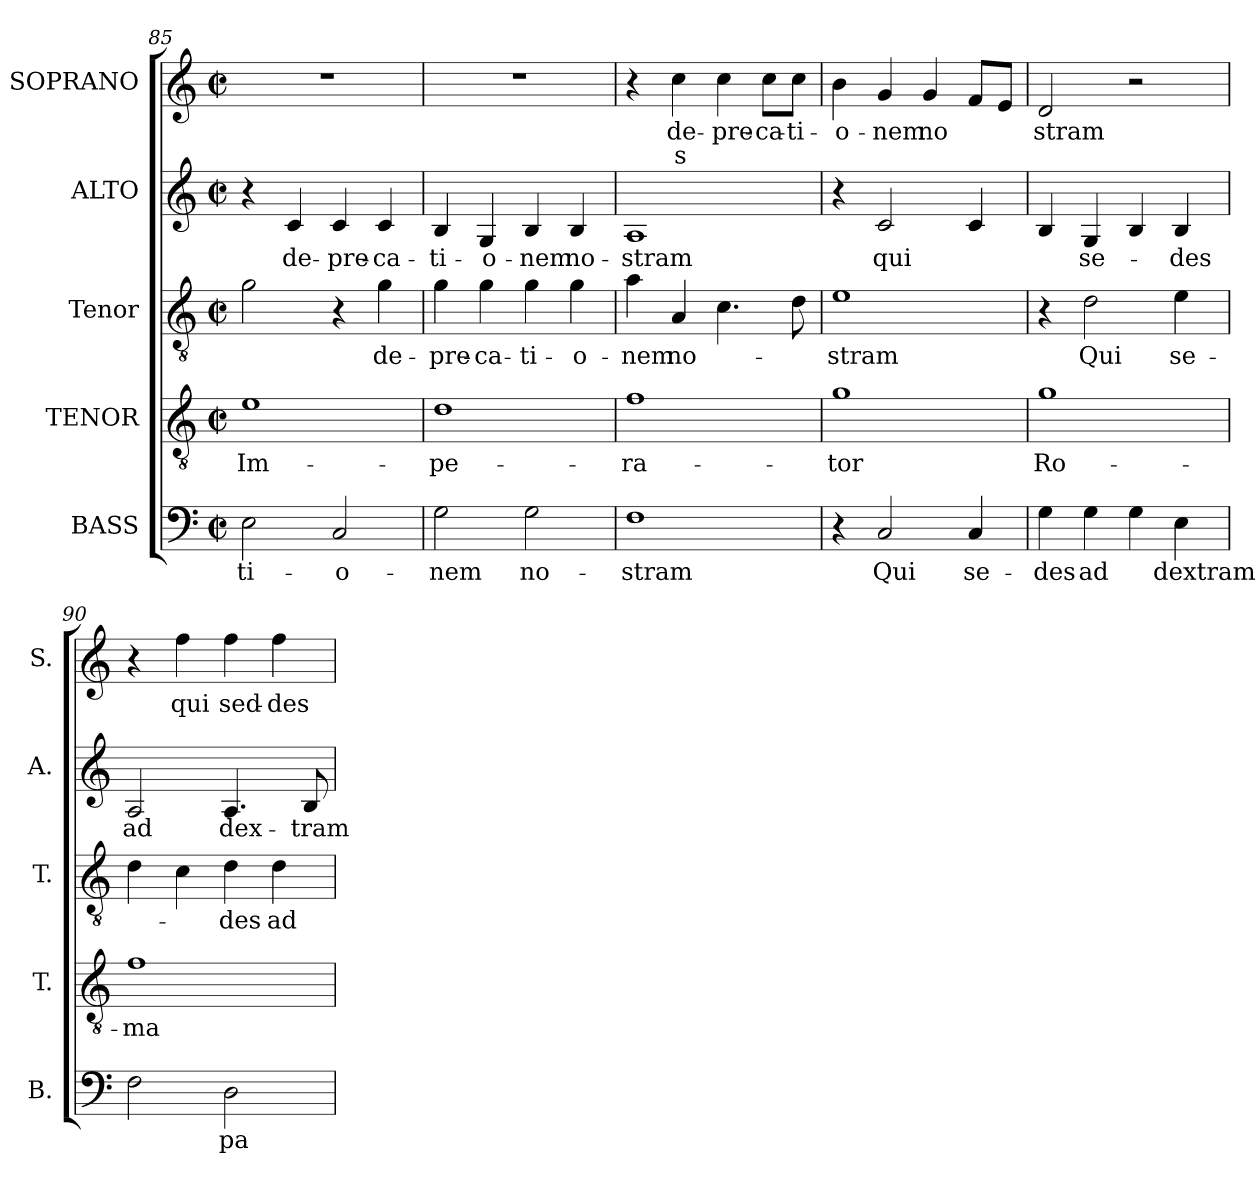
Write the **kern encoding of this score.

**kern	**text	**kern	**text	**kern	**text	**kern	**text	**kern	**text	**text
*part5	*part5	*part4	*part4	*part3	*part3	*part2	*part2	*part1	*part1	*part1
*staff5	*staff5	*staff4	*staff4	*staff3	*staff3	*staff2	*staff2	*staff1	*staff1	*staff1
*I"BASS	*	*I"TENOR	*	*I"Tenor	*	*I"ALTO	*	*I"SOPRANO	*	*
*I'B.	*	*I'T.	*	*I'T.	*	*I'A.	*	*I'S.	*	*
*clefF4	*	*clefGv2	*	*clefGv2	*	*clefG2	*	*clefG2	*	*
*	*	*ITrd7c12	*	*ITrd7c12	*	*	*	*	*	*
*k[]	*	*k[]	*	*k[]	*	*k[]	*	*k[]	*	*
*C:	*	*C:	*	*C:	*	*C:	*	*C:	*	*
*M2/2	*	*M2/2	*	*M2/2	*	*M2/2	*	*M2/2	*	*
*met(c|)	*	*met(c|)	*	*met(c|)	*	*met(c|)	*	*met(c|)	*	*
=85	=85	=85	=85	=85	=85	=85	=85	=85	=85	=85
!	!LO:LY:b:color=#000000	!	!	!	!	!	!	!	!	!
!	!	!	!LO:LY:b:color=#000000	!	!	!	!	!	!	!
2Ei\	ti-	1Ei	Im-	2Gi\	.	4r	.	1r	.	.
!	!	!	!	!	!	!	!LO:LY:b:color=#000000	!	!	!
.	.	.	.	.	.	4ci/	de-	.	.	.
!	!LO:LY:b:color=#000000	!	!	!	!	!	!	!	!	!
!	!	!	!	!	!	!	!LO:LY:b:color=#000000	!	!	!
2Ci/	-o-	.	.	4r	.	4ci/	-pre-	.	.	.
!	!	!	!	!	!LO:LY:b:color=#000000	!	!	!	!	!
!	!	!	!	!	!	!	!LO:LY:b:color=#000000	!	!	!
.	.	.	.	4Gi\	de-	4ci/	-ca-	.	.	.
=86	=86	=86	=86	=86	=86	=86	=86	=86	=86	=86
!	!LO:LY:b:color=#000000	!	!	!	!	!	!	!	!	!
!	!	!	!LO:LY:b:color=#000000	!	!	!	!	!	!	!
!	!	!	!	!	!LO:LY:b:color=#000000	!	!	!	!	!
!	!	!	!	!	!	!	!LO:LY:b:color=#000000	!	!	!
2Gi\	-nem	1Di	-pe-	4Gi\	-pre-	4Bi/	-ti-	1r	.	.
!	!	!	!	!	!LO:LY:b:color=#000000	!	!	!	!	!
!	!	!	!	!	!	!	!LO:LY:b:color=#000000	!	!	!
.	.	.	.	4Gi\	-ca-	4Gi/	-o-	.	.	.
!	!LO:LY:b:color=#000000	!	!	!	!	!	!	!	!	!
!	!	!	!	!	!LO:LY:b:color=#000000	!	!	!	!	!
!	!	!	!	!	!	!	!LO:LY:b:color=#000000	!	!	!
2Gi\	no-	.	.	4Gi\	-ti-	4Bi/	-nem	.	.	.
!	!	!	!	!	!LO:LY:b:color=#000000	!	!	!	!	!
!	!	!	!	!	!	!	!LO:LY:b:color=#000000	!	!	!
.	.	.	.	4Gi\	-o-	4Bi/	no-	.	.	.
!!LO:PB:g=z
=87	=87	=87	=87	=87	=87	=87	=87	=87	=87	=87
!	!LO:LY:b:color=#000000	!	!	!	!	!	!	!	!	!
!	!	!	!LO:LY:b:color=#000000	!	!	!	!	!	!	!
!	!	!	!	!	!LO:LY:b:color=#000000	!	!	!	!	!
!	!	!	!	!	!	!	!LO:LY:b:color=#000000	!	!	!
1Fi	-stram	1Fi	-ra-	4Ai\	-nem	1Ai	-stram	4r	.	.
!	!	!	!	!	!LO:LY:b:color=#000000	!	!	!	!	!
!	!	!	!	!	!	!	!	!	!LO:LY:b:color=#000000	!LO:LY:b:color=#000000
.	.	.	.	4AAi/	no-	.	.	4cci\	de-	-s
!	!	!	!	!	!	!	!	!	!LO:LY:b:color=#000000	!
.	.	.	.	4.Ci\	.	.	.	4cci\	pre-	.
!	!	!	!	!	!	!	!	!	!LO:LY:b:color=#000000	!
.	.	.	.	.	.	.	.	8cci\L	-ca-	.
!	!	!	!	!	!	!	!	!	!LO:LY:b:color=#000000	!
.	.	.	.	8Di\	.	.	.	8cci\J	-ti-	.
=88	=88	=88	=88	=88	=88	=88	=88	=88	=88	=88
!	!	!	!LO:LY:b:color=#000000	!	!	!	!	!	!	!
!	!	!	!	!	!LO:LY:b:color=#000000	!	!	!	!	!
!	!	!	!	!	!	!	!	!	!LO:LY:b:color=#000000	!
4r	.	1Gi	-tor	1Ei	-stram	4r	.	4bi\	-o-	.
!	!LO:LY:b:color=#000000	!	!	!	!	!	!	!	!	!
!	!	!	!	!	!	!	!LO:LY:b:color=#000000	!	!	!
!	!	!	!	!	!	!	!	!	!LO:LY:b:color=#000000	!
2Ci/	Qui	.	.	.	.	2ci/	qui	4gi/	-nem	.
!	!	!	!	!	!	!	!	!	!LO:LY:b:color=#000000	!
.	.	.	.	.	.	.	.	4gi/	no	.
!	!LO:LY:b:color=#000000	!	!	!	!	!	!	!	!	!
4Ci/	se-	.	.	.	.	4ci/	.	8fi/L	.	.
.	.	.	.	.	.	.	.	8ei/J	.	.
=89	=89	=89	=89	=89	=89	=89	=89	=89	=89	=89
!	!LO:LY:b:color=#000000	!	!	!	!	!	!	!	!	!
!	!	!	!LO:LY:b:color=#000000	!	!	!	!	!	!	!
!	!	!	!	!	!	!	!	!	!LO:LY:b:color=#000000	!
4Gi\	-des	1Gi	Ro-	4r	.	4Bi/	.	2di/	stram	.
!	!LO:LY:b:color=#000000	!	!	!	!	!	!	!	!	!
!	!	!	!	!	!LO:LY:b:color=#000000	!	!	!	!	!
!	!	!	!	!	!	!	!LO:LY:b:color=#000000	!	!	!
4Gi\	ad	.	.	2Di\	Qui	4Gi/	se-	.	.	.
4Gi\	.	.	.	.	.	4Bi/	.	2r	.	.
!	!LO:LY:b:color=#000000	!	!	!	!	!	!	!	!	!
!	!	!	!	!	!LO:LY:b:color=#000000	!	!	!	!	!
!	!	!	!	!	!	!	!LO:LY:b:color=#000000	!	!	!
4Ei\	dextram	.	.	4Ei\	se-	4Bi/	-des	.	.	.
=90	=90	=90	=90	=90	=90	=90	=90	=90	=90	=90
!	!	!	!LO:LY:b:color=#000000	!	!	!	!	!	!	!
!	!	!	!	!	!	!	!LO:LY:b:color=#000000	!	!	!
2Fi\	.	1Fi	-ma-	4Di\	.	2Ai/	ad	4r	.	.
!	!	!	!	!	!	!	!	!	!LO:LY:b:color=#000000	!
.	.	.	.	4Ci\	.	.	.	4ffi\	qui	.
!	!LO:LY:b:color=#000000	!	!	!	!	!	!	!	!	!
!	!	!	!	!	!LO:LY:b:color=#000000	!	!	!	!	!
!	!	!	!	!	!	!	!LO:LY:b:color=#000000	!	!	!
!	!	!	!	!	!	!	!	!	!LO:LY:b:color=#000000	!
2Di\	pa-	.	.	4Di\	-des	4.Ai/	dex-	4ffi\	sed-	.
!	!	!	!	!	!LO:LY:b:color=#000000	!	!	!	!	!
!	!	!	!	!	!	!	!	!	!LO:LY:b:color=#000000	!
.	.	.	.	4Di\	ad	.	.	4ffi\	-des	.
!	!	!	!	!	!	!	!LO:LY:b:color=#000000	!	!	!
.	.	.	.	.	.	8Bi/	-tram	.	.	.
=	=	=	=	=	=	=	=	=	=	=
*-	*-	*-	*-	*-	*-	*-	*-	*-	*-	*-
